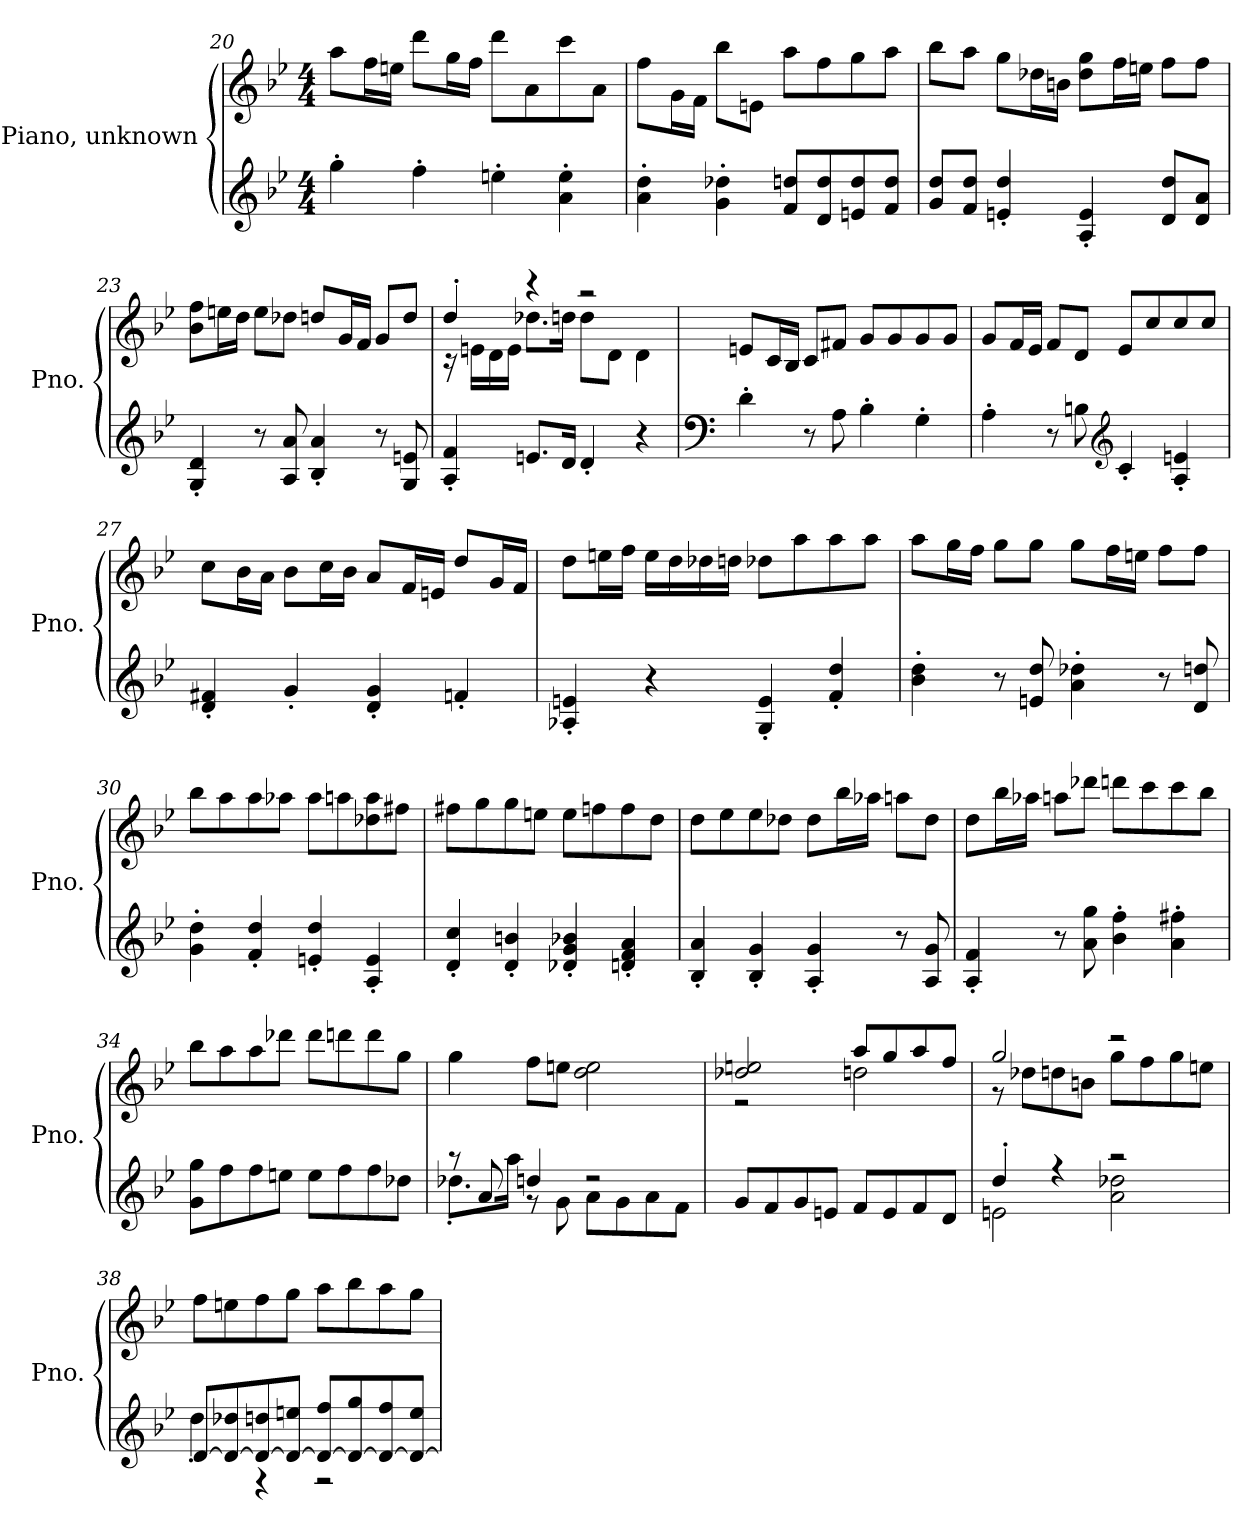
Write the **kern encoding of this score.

**kern	**kern
*part1	*part1
*staff2	*staff1
*I"Piano, unknown	*
*I'Pno.	*
*clefG2	*clefG2
*k[b-e-]	*k[b-e-]
*M4/4	*M4/4
=20	=20
4gg'\	8aa\L
.	16ff\L
.	16een\JJ
4ff'\	8ddd\L
.	16gg\L
.	16ff\JJ
4een'\	8ddd\L
.	8a\
4a\' 4ee\'	8ccc\
.	8a\J
!!LO:LB:g=z
=21	=21
4a\' 4dd\'	8ff\L
.	16g\L
.	16f\JJ
4g\' 4dd-X\'	8bb-\L
.	8en\J
8f/ 8ddn/L	8aa\L
8d/ 8dd/	8ff\
8en/ 8dd/	8gg\
8f/ 8dd/J	8aa\J
=22	=22
8g/ 8dd/L	8bb-\L
8f/ 8dd/J	8aa\J
4en/' 4dd/'	8gg\L
.	16dd-X\L
.	16bn\JJ
4A/' 4e/'	8dd-\ 8gg\L
.	16ff\L
.	16een\JJ
8d/ 8dd/L	8ff\L
8d/ 8a/J	8ff\J
=23	=23
4G/' 4d/'	8b-\ 8ff\L
.	16een\L
.	16dd\JJ
8r	8ee\L
8A/ 8a/	8dd-X\J
4B-/' 4a/'	8ddn/L
.	16g/L
.	16f/JJ
8r	8g/L
8G/ 8en/	8dd/J
!!LO:LB:g=z
=24	=24
*	*^
4A/' 4f/'	4dd'/	16r
.	.	16en\LL
.	.	16d\
.	.	16e\JJ
8.en/L	4r	8.dd-X\L
16d/Jk	.	16ddn\Jk
4d'/	2r	8dd\L
.	.	8d\J
4r	.	4d\
*	*v	*v
=25	=25
*clefF4	*
4d'\	8en/L
.	16c/L
.	16B-/JJ
8r	8c/L
8A\	8f#X/J
4B-'\	8g/L
.	8g/
4G'\	8g/
.	8g/J
=26	=26
4A'\	8g/L
.	16f/L
.	16e-/JJ
8r	8f/L
8Bn\	8d/J
*clefG2	*
4c'/	8e-/L
.	8cc/
4A/' 4en/'	8cc/
.	8cc/J
!!LO:LB:g=z
=27	=27
4d/' 4f#X/'	8cc\L
.	16b-\L
.	16a\JJ
4g'/	8b-\L
.	16cc\L
.	16b-\JJ
4d/' 4g/'	8a/L
.	16f/L
.	16en/JJ
4fn'/	8dd/L
.	16g/L
.	16f/JJ
=28	=28
4A-X/' 4en/'	8dd\L
.	16een\L
.	16ff\JJ
4r	16ee\LL
.	16dd\
.	16dd-X\
.	16ddn\JJ
4G/' 4e/'	8dd-X\L
.	8aa\
4f/' 4dd/'	8aa\
.	8aa\J
=29	=29
4b-\' 4dd\'	8aa\L
.	16gg\L
.	16ff\JJ
8r	8gg\L
8en/ 8dd/	8gg\J
4a\' 4dd-X\'	8gg\L
.	16ff\L
.	16een\JJ
8r	8ff\L
8d/ 8ddn/	8ff\J
!!LO:LB:g=z
=30	=30
4g\' 4dd\'	8bb-\L
.	8aa\
4f/' 4dd/'	8aa\
.	8aa-X\J
4en/' 4dd/'	8aa-\L
.	8aan\
4A/' 4e/'	8dd-X\ 8aa\
.	8ff#X\J
=31	=31
4d/' 4cc/'	8ff#X\L
.	8gg\
4d/' 4bn/'	8gg\
.	8een\J
4d-X/' 4g/' 4b-X/'	8ee\L
.	8ffn\
4dn/' 4f/' 4a/'	8ff\
.	8dd\J
=32	=32
4B-/' 4a/'	8dd\L
.	8ee-\
4B-/' 4g/'	8ee-\
.	8dd-X\J
4A/' 4g/'	8dd-\L
.	16bb-\L
.	16aa-X\JJ
8r	8aan\L
8A/ 8g/	8dd-\J
!!LO:LB:g=z
=33	=33
4A/' 4f/'	8dd\L
.	16bb-\L
.	16aa-X\JJ
8r	8aan\L
8a\ 8gg\	8ddd-X\J
4b-\' 4ff\'	8dddn\L
.	8ccc\
4a\' 4ff#X\'	8ccc\
.	8bb-\J
=34	=34
8g\ 8gg\L	8bb-\L
8ff\	8aa\
8ff\	8aa\
8een\J	8ddd-X\J
8ee\L	8ddd-\L
8ff\	8dddn\
8ff\	8ddd\
8dd-X\J	8gg\J
=35	=35
*^	*
8r	8.dd-X'\L	4gg\
8a/	.	.
.	16aa\Jk	.
4ddn/	8r	8ff\L
.	8g\	8een\J
2r	8a\L	2dd\ 2ee\
.	8g\	.
.	8a\	.
.	8f\J	.
*v	*v	*
!!LO:PB:g=z
=36	=36
*	*^
8g/L	2dd-X/ 2een/	2r
8f/	.	.
8g/	.	.
8en/J	.	.
8f/L	8aa/L	2ddn\
8e/	8gg/	.
8f/	8aa/	.
8d/J	8ff/J	.
=37	=37	=37
*^	*	*
4dd'/	2en\	2gg/	8r
.	.	.	8dd-X\L
4r	.	.	8ddn\
.	.	.	8bn\J
2r	2a\ 2dd-X\	2r	8gg\L
.	.	.	8ff\
.	.	.	8gg\
.	.	.	8een\J
*	*	*v	*v
=38	=38	=38
[8d/L	4dd'\	8ff\L
8d/_ 8dd-X/	.	8een\
8d/_ 8ddn/	4r	8ff\
8d/_ 8een/J	.	8gg\J
8d/_ 8ff/L	2r	8aa\L
8d/_ 8gg/	.	8bb-\
8d/_ 8ff/	.	8aa\
8d/_ 8ee/J	.	8gg\J
*v	*v	*
=	=
*-	*-
